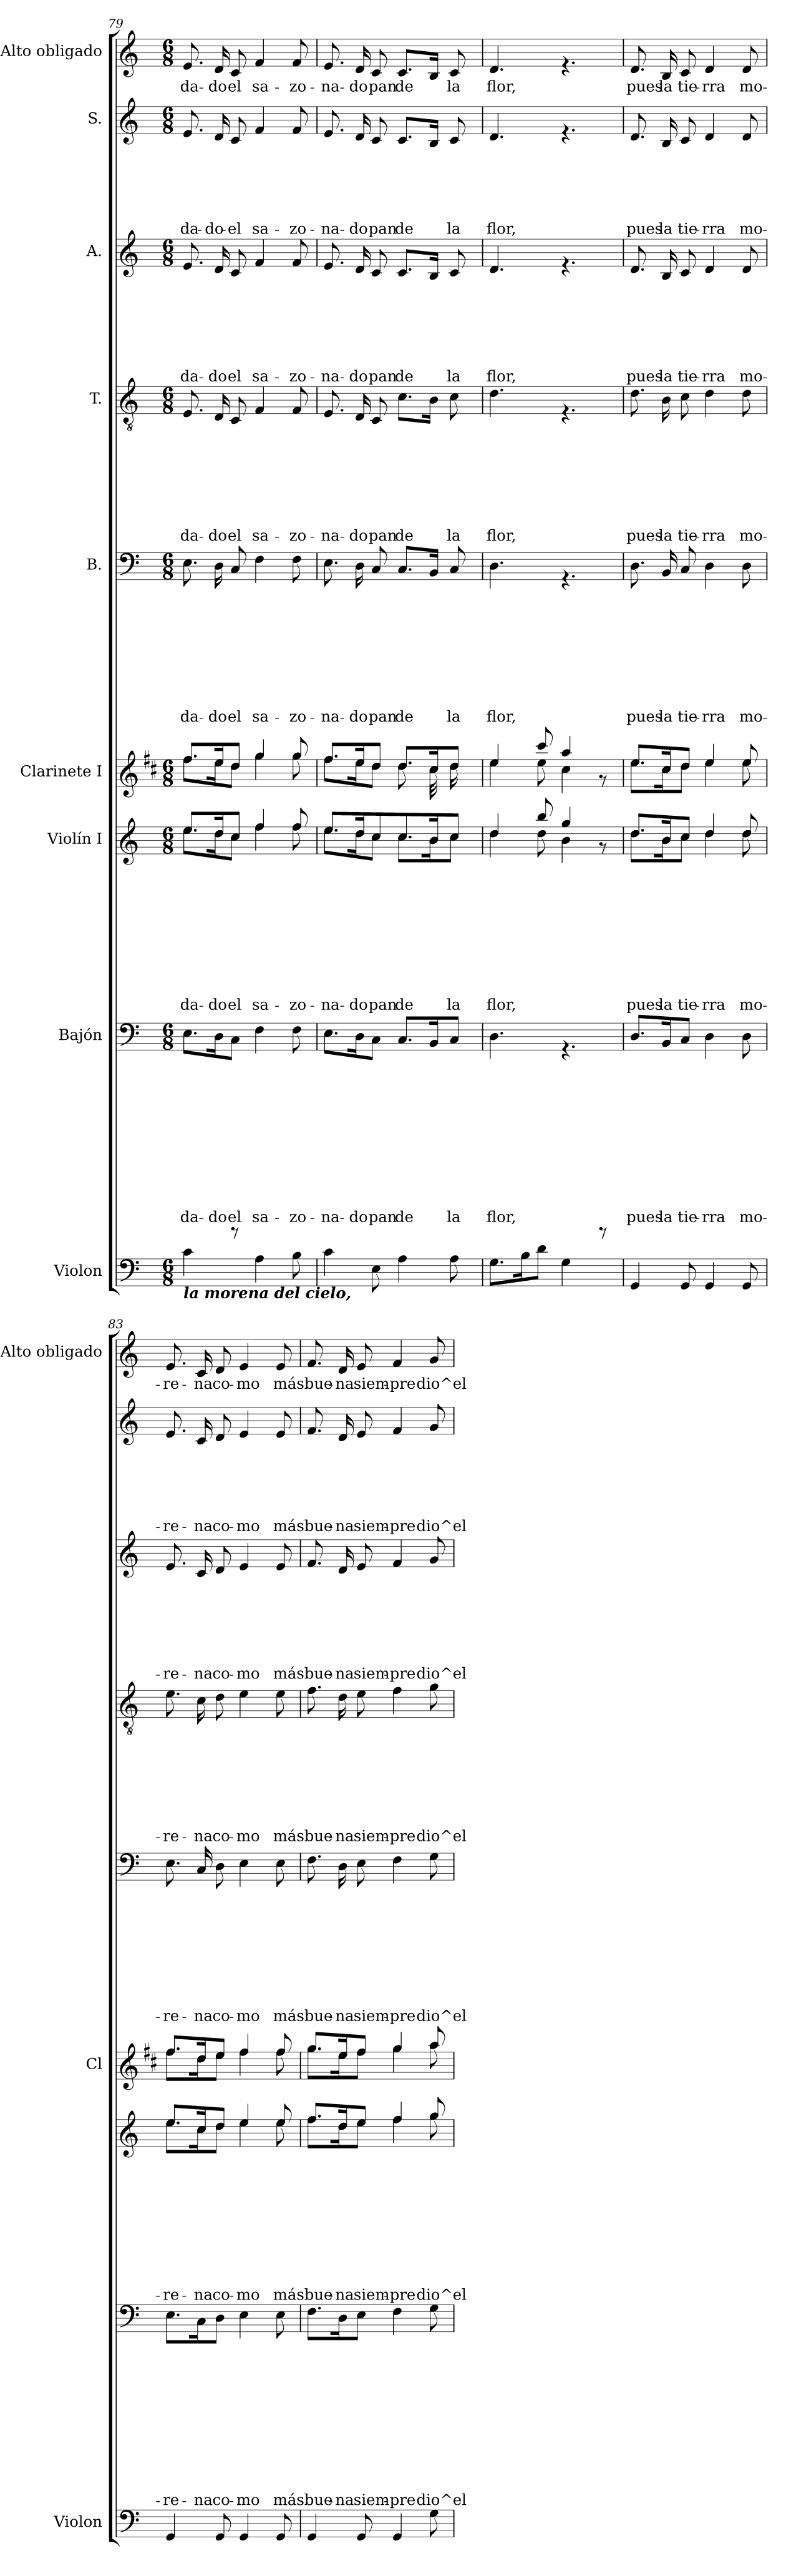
**kern	**kern	**text	**text	**text	**text	**text	**text	**text	**text	**text	**text	**text	**kern	**text	**text	**text	**text	**text	**text	**text	**text	**text	**text	**kern	**kern	**text	**text	**text	**text	**text	**text	**text	**text	**text	**kern	**text	**text	**text	**text	**text	**text	**text	**text	**kern	**text	**text	**text	**text	**text	**text	**text	**kern	**text	**text	**text	**text	**text	**text	**kern	**text
*part9	*part8	*part8	*part8	*part8	*part8	*part8	*part8	*part8	*part8	*part8	*part8	*part8	*part7	*part7	*part7	*part7	*part7	*part7	*part7	*part7	*part7	*part7	*part7	*part6	*part5	*part5	*part5	*part5	*part5	*part5	*part5	*part5	*part5	*part5	*part4	*part4	*part4	*part4	*part4	*part4	*part4	*part4	*part4	*part3	*part3	*part3	*part3	*part3	*part3	*part3	*part3	*part2	*part2	*part2	*part2	*part2	*part2	*part2	*part1	*part1
*staff9	*staff8	*staff8	*staff8	*staff8	*staff8	*staff8	*staff8	*staff8	*staff8	*staff8	*staff8	*staff8	*staff7	*staff7	*staff7	*staff7	*staff7	*staff7	*staff7	*staff7	*staff7	*staff7	*staff7	*staff6	*staff5	*staff5	*staff5	*staff5	*staff5	*staff5	*staff5	*staff5	*staff5	*staff5	*staff4	*staff4	*staff4	*staff4	*staff4	*staff4	*staff4	*staff4	*staff4	*staff3	*staff3	*staff3	*staff3	*staff3	*staff3	*staff3	*staff3	*staff2	*staff2	*staff2	*staff2	*staff2	*staff2	*staff2	*staff1	*staff1
*I"Violon	*I"Bajón	*	*	*	*	*	*	*	*	*	*	*	*I"Violín I	*	*	*	*	*	*	*	*	*	*	*I"Clarinete I	*I"B.	*	*	*	*	*	*	*	*	*	*I"T.	*	*	*	*	*	*	*	*	*I"A.	*	*	*	*	*	*	*	*I"S.	*	*	*	*	*	*	*I"Alto obligado	*
*I'Violon	*	*	*	*	*	*	*	*	*	*	*	*	*	*	*	*	*	*	*	*	*	*	*	*I'Cl	*	*	*	*	*	*	*	*	*	*	*	*	*	*	*	*	*	*	*	*	*	*	*	*	*	*	*	*	*	*	*	*	*	*	*I'Alto obligado	*
*clefF4	*clefF4	*	*	*	*	*	*	*	*	*	*	*	*clefG2	*	*	*	*	*	*	*	*	*	*	*clefG2	*clefF4	*	*	*	*	*	*	*	*	*	*clefGv2	*	*	*	*	*	*	*	*	*clefG2	*	*	*	*	*	*	*	*clefG2	*	*	*	*	*	*	*clefG2	*
*	*	*	*	*	*	*	*	*	*	*	*	*	*	*	*	*	*	*	*	*	*	*	*	*ITrd1c2	*	*	*	*	*	*	*	*	*	*	*	*	*	*	*	*	*	*	*	*	*	*	*	*	*	*	*	*	*	*	*	*	*	*	*	*
*k[]	*k[]	*	*	*	*	*	*	*	*	*	*	*	*k[]	*	*	*	*	*	*	*	*	*	*	*k[]	*k[]	*	*	*	*	*	*	*	*	*	*k[]	*	*	*	*	*	*	*	*	*k[]	*	*	*	*	*	*	*	*k[]	*	*	*	*	*	*	*k[]	*
*C:	*C:	*	*	*	*	*	*	*	*	*	*	*	*C:	*	*	*	*	*	*	*	*	*	*	*C:	*C:	*	*	*	*	*	*	*	*	*	*C:	*	*	*	*	*	*	*	*	*C:	*	*	*	*	*	*	*	*C:	*	*	*	*	*	*	*C:	*
*M6/8	*M6/8	*	*	*	*	*	*	*	*	*	*	*	*M6/8	*	*	*	*	*	*	*	*	*	*	*M6/8	*M6/8	*	*	*	*	*	*	*	*	*	*M6/8	*	*	*	*	*	*	*	*	*M6/8	*	*	*	*	*	*	*	*M6/8	*	*	*	*	*	*	*M6/8	*
=79	=79	=79	=79	=79	=79	=79	=79	=79	=79	=79	=79	=79	=79	=79	=79	=79	=79	=79	=79	=79	=79	=79	=79	=79	=79	=79	=79	=79	=79	=79	=79	=79	=79	=79	=79	=79	=79	=79	=79	=79	=79	=79	=79	=79	=79	=79	=79	=79	=79	=79	=79	=79	=79	=79	=79	=79	=79	=79	=79	=79
!LO:TX:b:Bi:t=la morena del cielo,	!	!	!	!	!	!	!	!	!	!	!	!	!	!	!	!	!	!	!	!	!	!	!	!	!	!	!	!	!	!	!	!	!	!	!	!	!	!	!	!	!	!	!	!	!	!	!	!	!	!	!	!	!	!	!	!	!	!	!	!
!	!	!	!	!	!	!	!	!	!	!	!	!LO:LY:a	!	!	!	!	!	!	!	!	!	!	!LO:LY:a	!	!	!	!	!	!	!	!	!	!	!LO:LY:b	!	!	!	!	!	!	!	!	!LO:LY:b	!	!	!	!	!	!	!	!LO:LY:b	!	!	!	!	!	!	!LO:LY:b	!	!LO:LY:b
*	*	*	*	*	*	*	*	*	*	*	*	*	*^	*	*	*	*	*	*	*	*	*	*	*^	*	*	*	*	*	*	*	*	*	*	*	*	*	*	*	*	*	*	*	*	*	*	*	*	*	*	*	*	*	*	*	*	*	*	*	*
4c\	8.E\L	.	.	.	.	.	.	.	.	.	.	da-	8.ee/L	8.ee\L	.	.	.	.	.	.	.	.	.	da-	8.ee/L	8.ee\L	8.E\	.	.	.	.	.	.	.	.	da-	8.E/	.	.	.	.	.	.	.	da-	8.e/	.	.	.	.	.	.	da-	8.e/	.	.	.	.	.	da-	8.e/	da-
!	!	!	!	!	!	!	!	!	!	!	!	!LO:LY:a	!	!	!	!	!	!	!	!	!	!	!	!LO:LY:a	!	!	!	!	!	!	!	!	!	!	!	!LO:LY:b	!	!	!	!	!	!	!	!	!LO:LY:b	!	!	!	!	!	!	!	!LO:LY:b	!	!	!	!	!	!	!LO:LY:b	!	!LO:LY:b
.	16D\k	.	.	.	.	.	.	.	.	.	.	-do	16dd/k	16dd\k	.	.	.	.	.	.	.	.	.	-do	16dd/k	16dd\k	16D\	.	.	.	.	.	.	.	.	-do	16D/	.	.	.	.	.	.	.	-do	16d/	.	.	.	.	.	.	-do	16d/	.	.	.	.	.	-do-	16d/	-do
!	!	!	!	!	!	!	!	!	!	!	!	!LO:LY:a	!	!	!	!	!	!	!	!	!	!	!	!LO:LY:a	!	!	!	!	!	!	!	!	!	!	!	!LO:LY:b	!	!	!	!	!	!	!	!	!LO:LY:b	!	!	!	!	!	!	!	!LO:LY:b	!	!	!	!	!	!	!LO:LY:b	!	!LO:LY:b
8ra	8C\J	.	.	.	.	.	.	.	.	.	.	el	8cc/J	8cc\J	.	.	.	.	.	.	.	.	.	el	8cc/J	8cc\J	8C/	.	.	.	.	.	.	.	.	el	8C/	.	.	.	.	.	.	.	el	8c/	.	.	.	.	.	.	el	8c/	.	.	.	.	.	-el	8c/	el
!	!	!	!	!	!	!	!	!	!	!	!	!LO:LY:a	!	!	!	!	!	!	!	!	!	!	!	!LO:LY:a	!	!	!	!	!	!	!	!	!	!	!	!LO:LY:b	!	!	!	!	!	!	!	!	!LO:LY:b	!	!	!	!	!	!	!	!LO:LY:b	!	!	!	!	!	!	!LO:LY:b	!	!LO:LY:b
4A\	4F\	.	.	.	.	.	.	.	.	.	.	sa-	4ff/	4ff\	.	.	.	.	.	.	.	.	.	sa-	4ff/	4ff\	4F\	.	.	.	.	.	.	.	.	sa-	4F/	.	.	.	.	.	.	.	sa-	4f/	.	.	.	.	.	.	sa-	4f/	.	.	.	.	.	sa-	4f/	sa-
!	!	!	!	!	!	!	!	!	!	!	!	!LO:LY:a	!	!	!	!	!	!	!	!	!	!	!	!LO:LY:a	!	!	!	!	!	!	!	!	!	!	!	!LO:LY:b	!	!	!	!	!	!	!	!	!LO:LY:b	!	!	!	!	!	!	!	!LO:LY:b	!	!	!	!	!	!	!LO:LY:b	!	!LO:LY:b
8B\	8F\	.	.	.	.	.	.	.	.	.	.	-zo-	8ff/	8ff\	.	.	.	.	.	.	.	.	.	-zo-	8ff/	8ff\	8F\	.	.	.	.	.	.	.	.	-zo-	8F/	.	.	.	.	.	.	.	-zo-	8f/	.	.	.	.	.	.	-zo-	8f/	.	.	.	.	.	-zo-	8f/	-zo-
!!LO:PB:g=z
=80	=80	=80	=80	=80	=80	=80	=80	=80	=80	=80	=80	=80	=80	=80	=80	=80	=80	=80	=80	=80	=80	=80	=80	=80	=80	=80	=80	=80	=80	=80	=80	=80	=80	=80	=80	=80	=80	=80	=80	=80	=80	=80	=80	=80	=80	=80	=80	=80	=80	=80	=80	=80	=80	=80	=80	=80	=80	=80	=80	=80	=80	=80
!	!	!	!	!	!	!	!	!	!	!	!	!LO:LY:a	!	!	!	!	!	!	!	!	!	!	!	!LO:LY:a	!	!	!	!	!	!	!	!	!	!	!	!LO:LY:b	!	!	!	!	!	!	!	!	!LO:LY:b	!	!	!	!	!	!	!	!LO:LY:b	!	!	!	!	!	!	!LO:LY:b	!	!LO:LY:b
4c\	8.E\L	.	.	.	.	.	.	.	.	.	.	-na-	8.ee/L	8.ee\L	.	.	.	.	.	.	.	.	.	-na-	8.ee/L	8.ee\L	8.E\	.	.	.	.	.	.	.	.	-na-	8.E/	.	.	.	.	.	.	.	-na-	8.e/	.	.	.	.	.	.	-na-	8.e/	.	.	.	.	.	-na-	8.e/	-na-
!	!	!	!	!	!	!	!	!	!	!	!	!LO:LY:a	!	!	!	!	!	!	!	!	!	!	!	!LO:LY:a	!	!	!	!	!	!	!	!	!	!	!	!LO:LY:b	!	!	!	!	!	!	!	!	!LO:LY:b	!	!	!	!	!	!	!	!LO:LY:b	!	!	!	!	!	!	!LO:LY:b	!	!LO:LY:b
.	16D\k	.	.	.	.	.	.	.	.	.	.	-do	16dd/k	16dd\k	.	.	.	.	.	.	.	.	.	-do	16dd/k	16dd\k	16D\	.	.	.	.	.	.	.	.	-do	16D/	.	.	.	.	.	.	.	-do	16d/	.	.	.	.	.	.	-do	16d/	.	.	.	.	.	-do	16d/	-do
!	!	!	!	!	!	!	!	!	!	!	!	!LO:LY:a	!	!	!	!	!	!	!	!	!	!	!	!LO:LY:a	!	!	!	!	!	!	!	!	!	!	!	!LO:LY:b	!	!	!	!	!	!	!	!	!LO:LY:b	!	!	!	!	!	!	!	!LO:LY:b	!	!	!	!	!	!	!LO:LY:b	!	!LO:LY:b
8E\	8C\J	.	.	.	.	.	.	.	.	.	.	pan	8cc/	8cc\J	.	.	.	.	.	.	.	.	.	pan	8cc/J	8cc\J	8C/	.	.	.	.	.	.	.	.	pan	8C/	.	.	.	.	.	.	.	pan	8c/	.	.	.	.	.	.	pan	8c/	.	.	.	.	.	pan	8c/	pan
!	!	!	!	!	!	!	!	!	!	!	!	!LO:LY:a	!	!	!	!	!	!	!	!	!	!	!	!LO:LY:a	!	!	!	!	!	!	!	!	!	!	!	!LO:LY:b	!	!	!	!	!	!	!	!	!LO:LY:b	!	!	!	!	!	!	!	!LO:LY:b	!	!	!	!	!	!	!LO:LY:b	!	!LO:LY:b
4A\	8.C/L	.	.	.	.	.	.	.	.	.	.	de	8.cc/	8.cc\L	.	.	.	.	.	.	.	.	.	de	8.cc/L	8.cc\	8.C/L	.	.	.	.	.	.	.	.	de	8.c\L	.	.	.	.	.	.	.	de	8.c/L	.	.	.	.	.	.	de	8.c/L	.	.	.	.	.	de	8.c/L	de
.	16BB/k	.	.	.	.	.	.	.	.	.	.	.	16b/k	16b\k	.	.	.	.	.	.	.	.	.	.	16b/k	32b\	16BB/Jk	.	.	.	.	.	.	.	.	.	16B\Jk	.	.	.	.	.	.	.	.	16B/Jk	.	.	.	.	.	.	.	16B/Jk	.	.	.	.	.	.	16B/Jk	.
.	.	.	.	.	.	.	.	.	.	.	.	.	.	.	.	.	.	.	.	.	.	.	.	.	.	32ryy	.	.	.	.	.	.	.	.	.	.	.	.	.	.	.	.	.	.	.	.	.	.	.	.	.	.	.	.	.	.	.	.	.	.	.	.
!	!	!	!	!	!	!	!	!	!	!	!	!LO:LY:a	!	!	!	!	!	!	!	!	!	!	!	!LO:LY:a	!	!	!	!	!	!	!	!	!	!	!	!LO:LY:b	!	!	!	!	!	!	!	!	!LO:LY:b	!	!	!	!	!	!	!	!LO:LY:b	!	!	!	!	!	!	!LO:LY:b	!	!LO:LY:b
8A\	8C/J	.	.	.	.	.	.	.	.	.	.	la	8cc/J	8cc\J	.	.	.	.	.	.	.	.	.	la	8cc/J	16cc\	8C/	.	.	.	.	.	.	.	.	la	8c\	.	.	.	.	.	.	.	la	8c/	.	.	.	.	.	.	la	8c/	.	.	.	.	.	la	8c/	la
.	.	.	.	.	.	.	.	.	.	.	.	.	.	.	.	.	.	.	.	.	.	.	.	.	.	16ryy	.	.	.	.	.	.	.	.	.	.	.	.	.	.	.	.	.	.	.	.	.	.	.	.	.	.	.	.	.	.	.	.	.	.	.	.
=81	=81	=81	=81	=81	=81	=81	=81	=81	=81	=81	=81	=81	=81	=81	=81	=81	=81	=81	=81	=81	=81	=81	=81	=81	=81	=81	=81	=81	=81	=81	=81	=81	=81	=81	=81	=81	=81	=81	=81	=81	=81	=81	=81	=81	=81	=81	=81	=81	=81	=81	=81	=81	=81	=81	=81	=81	=81	=81	=81	=81	=81	=81
!	!	!	!	!	!	!	!	!	!	!	!	!LO:LY:a	!	!	!	!	!	!	!	!	!	!	!	!LO:LY:a	!	!	!	!	!	!	!	!	!	!	!	!LO:LY:b	!	!	!	!	!	!	!	!	!LO:LY:b	!	!	!	!	!	!	!	!LO:LY:b	!	!	!	!	!	!	!LO:LY:b	!	!LO:LY:b
8.G\L	4.D\	.	.	.	.	.	.	.	.	.	.	flor,	4dd/	4dd\	.	.	.	.	.	.	.	.	.	flor,	4dd/	4dd\	4.D\	.	.	.	.	.	.	.	.	flor,	4.d\	.	.	.	.	.	.	.	flor,	4.d/	.	.	.	.	.	.	flor,	4.d/	.	.	.	.	.	flor,	4.d/	flor,
16B\k	.	.	.	.	.	.	.	.	.	.	.	.	.	.	.	.	.	.	.	.	.	.	.	.	.	.	.	.	.	.	.	.	.	.	.	.	.	.	.	.	.	.	.	.	.	.	.	.	.	.	.	.	.	.	.	.	.	.	.	.	.	.
8d\J	.	.	.	.	.	.	.	.	.	.	.	.	8bb/	8dd\	.	.	.	.	.	.	.	.	.	.	8bb/	8dd\	.	.	.	.	.	.	.	.	.	.	.	.	.	.	.	.	.	.	.	.	.	.	.	.	.	.	.	.	.	.	.	.	.	.	.	.
4G\	4.rAA	.	.	.	.	.	.	.	.	.	.	.	4gg/	4b\	.	.	.	.	.	.	.	.	.	.	4gg/	4b\	4.rAA	.	.	.	.	.	.	.	.	.	4.rF	.	.	.	.	.	.	.	.	4.rf	.	.	.	.	.	.	.	4.rf	.	.	.	.	.	.	4.rf	.
8ra	.	.	.	.	.	.	.	.	.	.	.	.	8rf	8ryy	.	.	.	.	.	.	.	.	.	.	8rf	8ryy	.	.	.	.	.	.	.	.	.	.	.	.	.	.	.	.	.	.	.	.	.	.	.	.	.	.	.	.	.	.	.	.	.	.	.	.
=82	=82	=82	=82	=82	=82	=82	=82	=82	=82	=82	=82	=82	=82	=82	=82	=82	=82	=82	=82	=82	=82	=82	=82	=82	=82	=82	=82	=82	=82	=82	=82	=82	=82	=82	=82	=82	=82	=82	=82	=82	=82	=82	=82	=82	=82	=82	=82	=82	=82	=82	=82	=82	=82	=82	=82	=82	=82	=82	=82	=82	=82	=82
!	!	!	!	!	!	!	!	!	!	!	!	!LO:LY:a	!	!	!	!	!	!	!	!	!	!	!	!LO:LY:a	!	!	!	!	!	!	!	!	!	!	!	!LO:LY:b	!	!	!	!	!	!	!	!	!LO:LY:b	!	!	!	!	!	!	!	!LO:LY:b	!	!	!	!	!	!	!LO:LY:b	!	!LO:LY:b
4GG/	8.D/L	.	.	.	.	.	.	.	.	.	.	pues	8.dd/L	8.dd\L	.	.	.	.	.	.	.	.	.	pues	8.dd/L	8.dd\L	8.D\	.	.	.	.	.	.	.	.	pues	8.d\	.	.	.	.	.	.	.	pues	8.d/	.	.	.	.	.	.	pues	8.d/	.	.	.	.	.	pues	8.d/	pues
!	!	!	!	!	!	!	!	!	!	!	!	!LO:LY:a	!	!	!	!	!	!	!	!	!	!	!	!LO:LY:a	!	!	!	!	!	!	!	!	!	!	!	!LO:LY:b	!	!	!	!	!	!	!	!	!LO:LY:b	!	!	!	!	!	!	!	!LO:LY:b	!	!	!	!	!	!	!LO:LY:b	!	!LO:LY:b
.	16BB/k	.	.	.	.	.	.	.	.	.	.	la	16b/k	16b\k	.	.	.	.	.	.	.	.	.	la	16b/k	16b\k	16BB/	.	.	.	.	.	.	.	.	la	16B\	.	.	.	.	.	.	.	la	16B/	.	.	.	.	.	.	la	16B/	.	.	.	.	.	la	16B/	la
!	!	!	!	!	!	!	!	!	!	!	!	!LO:LY:a	!	!	!	!	!	!	!	!	!	!	!	!LO:LY:a	!	!	!	!	!	!	!	!	!	!	!	!LO:LY:b	!	!	!	!	!	!	!	!	!LO:LY:b	!	!	!	!	!	!	!	!LO:LY:b	!	!	!	!	!	!	!LO:LY:b	!	!LO:LY:b
8GG/	8C/J	.	.	.	.	.	.	.	.	.	.	tie-	8cc/J	8cc\J	.	.	.	.	.	.	.	.	.	tie-	8cc/J	8cc\J	8C/	.	.	.	.	.	.	.	.	tie-	8c\	.	.	.	.	.	.	.	tie-	8c/	.	.	.	.	.	.	tie-	8c/	.	.	.	.	.	tie-	8c/	tie-
!	!	!	!	!	!	!	!	!	!	!	!	!LO:LY:a	!	!	!	!	!	!	!	!	!	!	!	!LO:LY:a	!	!	!	!	!	!	!	!	!	!	!	!LO:LY:b	!	!	!	!	!	!	!	!	!LO:LY:b	!	!	!	!	!	!	!	!LO:LY:b	!	!	!	!	!	!	!LO:LY:b	!	!LO:LY:b
4GG/	4D\	.	.	.	.	.	.	.	.	.	.	-rra	4dd/	4dd\	.	.	.	.	.	.	.	.	.	-rra	4dd/	4dd\	4D\	.	.	.	.	.	.	.	.	-rra	4d\	.	.	.	.	.	.	.	-rra	4d/	.	.	.	.	.	.	-rra	4d/	.	.	.	.	.	-rra	4d/	-rra
!	!	!	!	!	!	!	!	!	!	!	!	!LO:LY:a	!	!	!	!	!	!	!	!	!	!	!	!LO:LY:a	!	!	!	!	!	!	!	!	!	!	!	!LO:LY:b	!	!	!	!	!	!	!	!	!LO:LY:b	!	!	!	!	!	!	!	!LO:LY:b	!	!	!	!	!	!	!LO:LY:b	!	!LO:LY:b
8GG/	8D\	.	.	.	.	.	.	.	.	.	.	mo-	8dd/	8dd\	.	.	.	.	.	.	.	.	.	mo-	8dd/	8dd\	8D\	.	.	.	.	.	.	.	.	mo-	8d\	.	.	.	.	.	.	.	mo-	8d/	.	.	.	.	.	.	mo-	8d/	.	.	.	.	.	mo-	8d/	mo-
=83	=83	=83	=83	=83	=83	=83	=83	=83	=83	=83	=83	=83	=83	=83	=83	=83	=83	=83	=83	=83	=83	=83	=83	=83	=83	=83	=83	=83	=83	=83	=83	=83	=83	=83	=83	=83	=83	=83	=83	=83	=83	=83	=83	=83	=83	=83	=83	=83	=83	=83	=83	=83	=83	=83	=83	=83	=83	=83	=83	=83	=83	=83
!	!	!	!	!	!	!	!	!	!	!	!	!LO:LY:a	!	!	!	!	!	!	!	!	!	!	!	!LO:LY:a	!	!	!	!	!	!	!	!	!	!	!	!LO:LY:b	!	!	!	!	!	!	!	!	!LO:LY:b	!	!	!	!	!	!	!	!LO:LY:b	!	!	!	!	!	!	!LO:LY:b	!	!LO:LY:b
4GG/	8.E\L	.	.	.	.	.	.	.	.	.	.	-re-	8.ee/L	8.ee\L	.	.	.	.	.	.	.	.	.	-re-	8.ee/L	8.ee\L	8.E\	.	.	.	.	.	.	.	.	-re-	8.e\	.	.	.	.	.	.	.	-re-	8.e/	.	.	.	.	.	.	-re-	8.e/	.	.	.	.	.	-re-	8.e/	-re-
!	!	!	!	!	!	!	!	!	!	!	!	!LO:LY:a	!	!	!	!	!	!	!	!	!	!	!	!LO:LY:a	!	!	!	!	!	!	!	!	!	!	!	!LO:LY:b	!	!	!	!	!	!	!	!	!LO:LY:b	!	!	!	!	!	!	!	!LO:LY:b	!	!	!	!	!	!	!LO:LY:b	!	!LO:LY:b
.	16C\k	.	.	.	.	.	.	.	.	.	.	-na	16cc/k	16cc\k	.	.	.	.	.	.	.	.	.	-na	16cc/k	16cc\k	16C/	.	.	.	.	.	.	.	.	-na	16c\	.	.	.	.	.	.	.	-na	16c/	.	.	.	.	.	.	-na	16c/	.	.	.	.	.	-na	16c/	-na
!	!	!	!	!	!	!	!	!	!	!	!	!LO:LY:a	!	!	!	!	!	!	!	!	!	!	!	!LO:LY:a	!	!	!	!	!	!	!	!	!	!	!	!LO:LY:b	!	!	!	!	!	!	!	!	!LO:LY:b	!	!	!	!	!	!	!	!LO:LY:b	!	!	!	!	!	!	!LO:LY:b	!	!LO:LY:b
8GG/	8D\J	.	.	.	.	.	.	.	.	.	.	co-	8dd/J	8dd\J	.	.	.	.	.	.	.	.	.	co-	8dd/J	8dd\J	8D\	.	.	.	.	.	.	.	.	co-	8d\	.	.	.	.	.	.	.	co-	8d/	.	.	.	.	.	.	co-	8d/	.	.	.	.	.	co-	8d/	co-
!	!	!	!	!	!	!	!	!	!	!	!	!LO:LY:a	!	!	!	!	!	!	!	!	!	!	!	!LO:LY:a	!	!	!	!	!	!	!	!	!	!	!	!LO:LY:b	!	!	!	!	!	!	!	!	!LO:LY:b	!	!	!	!	!	!	!	!LO:LY:b	!	!	!	!	!	!	!LO:LY:b	!	!LO:LY:b
4GG/	4E\	.	.	.	.	.	.	.	.	.	.	-mo	4ee/	4ee\	.	.	.	.	.	.	.	.	.	-mo	4ee/	4ee\	4E\	.	.	.	.	.	.	.	.	-mo	4e\	.	.	.	.	.	.	.	-mo	4e/	.	.	.	.	.	.	-mo	4e/	.	.	.	.	.	-mo	4e/	-mo
!	!	!	!	!	!	!	!	!	!	!	!	!LO:LY:a	!	!	!	!	!	!	!	!	!	!	!	!LO:LY:a	!	!	!	!	!	!	!	!	!	!	!	!LO:LY:b	!	!	!	!	!	!	!	!	!LO:LY:b	!	!	!	!	!	!	!	!LO:LY:b	!	!	!	!	!	!	!LO:LY:b	!	!LO:LY:b
8GG/	8E\	.	.	.	.	.	.	.	.	.	.	más	8ee/	8ee\	.	.	.	.	.	.	.	.	.	más	8ee/	8ee\	8E\	.	.	.	.	.	.	.	.	más	8e\	.	.	.	.	.	.	.	más	8e/	.	.	.	.	.	.	más	8e/	.	.	.	.	.	más	8e/	más
!!LO:PB:g=z
=84	=84	=84	=84	=84	=84	=84	=84	=84	=84	=84	=84	=84	=84	=84	=84	=84	=84	=84	=84	=84	=84	=84	=84	=84	=84	=84	=84	=84	=84	=84	=84	=84	=84	=84	=84	=84	=84	=84	=84	=84	=84	=84	=84	=84	=84	=84	=84	=84	=84	=84	=84	=84	=84	=84	=84	=84	=84	=84	=84	=84	=84	=84
!	!	!	!	!	!	!	!	!	!	!	!	!LO:LY:a	!	!	!	!	!	!	!	!	!	!	!	!LO:LY:a	!	!	!	!	!	!	!	!	!	!	!	!LO:LY:b	!	!	!	!	!	!	!	!	!LO:LY:b	!	!	!	!	!	!	!	!LO:LY:b	!	!	!	!	!	!	!LO:LY:b	!	!LO:LY:b
4GG/	8.F\L	.	.	.	.	.	.	.	.	.	.	bue-	8.ff/L	8.ff\L	.	.	.	.	.	.	.	.	.	bue-	8.ff/L	8.ff\L	8.F\	.	.	.	.	.	.	.	.	bue-	8.f\	.	.	.	.	.	.	.	bue-	8.f/	.	.	.	.	.	.	bue-	8.f/	.	.	.	.	.	bue-	8.f/	bue-
!	!	!	!	!	!	!	!	!	!	!	!	!LO:LY:a	!	!	!	!	!	!	!	!	!	!	!	!LO:LY:a	!	!	!	!	!	!	!	!	!	!	!	!LO:LY:b	!	!	!	!	!	!	!	!	!LO:LY:b	!	!	!	!	!	!	!	!LO:LY:b	!	!	!	!	!	!	!LO:LY:b	!	!LO:LY:b
.	16D\k	.	.	.	.	.	.	.	.	.	.	-na	16dd/k	16dd\k	.	.	.	.	.	.	.	.	.	-na	16dd/k	16dd\k	16D\	.	.	.	.	.	.	.	.	-na	16d\	.	.	.	.	.	.	.	-na	16d/	.	.	.	.	.	.	-na	16d/	.	.	.	.	.	-na	16d/	-na
!	!	!	!	!	!	!	!	!	!	!	!	!LO:LY:a	!	!	!	!	!	!	!	!	!	!	!	!LO:LY:a	!	!	!	!	!	!	!	!	!	!	!	!LO:LY:b	!	!	!	!	!	!	!	!	!LO:LY:b	!	!	!	!	!	!	!	!LO:LY:b	!	!	!	!	!	!	!LO:LY:b	!	!LO:LY:b
8GG/	8E\J	.	.	.	.	.	.	.	.	.	.	siem-	8ee/J	8ee\J	.	.	.	.	.	.	.	.	.	siem-	8ee/J	8ee\J	8E\	.	.	.	.	.	.	.	.	siem-	8e\	.	.	.	.	.	.	.	siem-	8e/	.	.	.	.	.	.	siem-	8e/	.	.	.	.	.	siem-	8e/	siem-
!	!	!	!	!	!	!	!	!	!	!	!	!LO:LY:a	!	!	!	!	!	!	!	!	!	!	!	!LO:LY:a	!	!	!	!	!	!	!	!	!	!	!	!LO:LY:b	!	!	!	!	!	!	!	!	!LO:LY:b	!	!	!	!	!	!	!	!LO:LY:b	!	!	!	!	!	!	!LO:LY:b	!	!LO:LY:b
4GG/	4F\	.	.	.	.	.	.	.	.	.	.	-pre	4ff/	4ff\	.	.	.	.	.	.	.	.	.	-pre	4ff/	4ff\	4F\	.	.	.	.	.	.	.	.	-pre	4f\	.	.	.	.	.	.	.	-pre	4f/	.	.	.	.	.	.	-pre	4f/	.	.	.	.	.	-pre	4f/	-pre
!	!	!	!	!	!	!	!	!	!	!	!	!LO:LY:a	!	!	!	!	!	!	!	!	!	!	!	!LO:LY:a	!	!	!	!	!	!	!	!	!	!	!	!LO:LY:b	!	!	!	!	!	!	!	!	!LO:LY:b	!	!	!	!	!	!	!	!LO:LY:b	!	!	!	!	!	!	!LO:LY:b	!	!LO:LY:b
8G\	8G\	.	.	.	.	.	.	.	.	.	.	dio^el	8gg/	8gg\	.	.	.	.	.	.	.	.	.	dio^el	8gg/	8gg\	8G\	.	.	.	.	.	.	.	.	dio^el	8g\	.	.	.	.	.	.	.	dio^el-	8g/	.	.	.	.	.	.	dio^el	8g/	.	.	.	.	.	dio^el	8g/	dio^el
*	*	*	*	*	*	*	*	*	*	*	*	*	*v	*v	*	*	*	*	*	*	*	*	*	*	*	*	*	*	*	*	*	*	*	*	*	*	*	*	*	*	*	*	*	*	*	*	*	*	*	*	*	*	*	*	*	*	*	*	*	*	*	*
*	*	*	*	*	*	*	*	*	*	*	*	*	*	*	*	*	*	*	*	*	*	*	*	*v	*v	*	*	*	*	*	*	*	*	*	*	*	*	*	*	*	*	*	*	*	*	*	*	*	*	*	*	*	*	*	*	*	*	*	*	*	*
=!	=!	=!	=!	=!	=!	=!	=!	=!	=!	=!	=!	=!	=!	=!	=!	=!	=!	=!	=!	=!	=!	=!	=!	=!	=!	=!	=!	=!	=!	=!	=!	=!	=!	=!	=!	=!	=!	=!	=!	=!	=!	=!	=!	=!	=!	=!	=!	=!	=!	=!	=!	=!	=!	=!	=!	=!	=!	=!	=!	=!
*-	*-	*-	*-	*-	*-	*-	*-	*-	*-	*-	*-	*-	*-	*-	*-	*-	*-	*-	*-	*-	*-	*-	*-	*-	*-	*-	*-	*-	*-	*-	*-	*-	*-	*-	*-	*-	*-	*-	*-	*-	*-	*-	*-	*-	*-	*-	*-	*-	*-	*-	*-	*-	*-	*-	*-	*-	*-	*-	*-	*-
